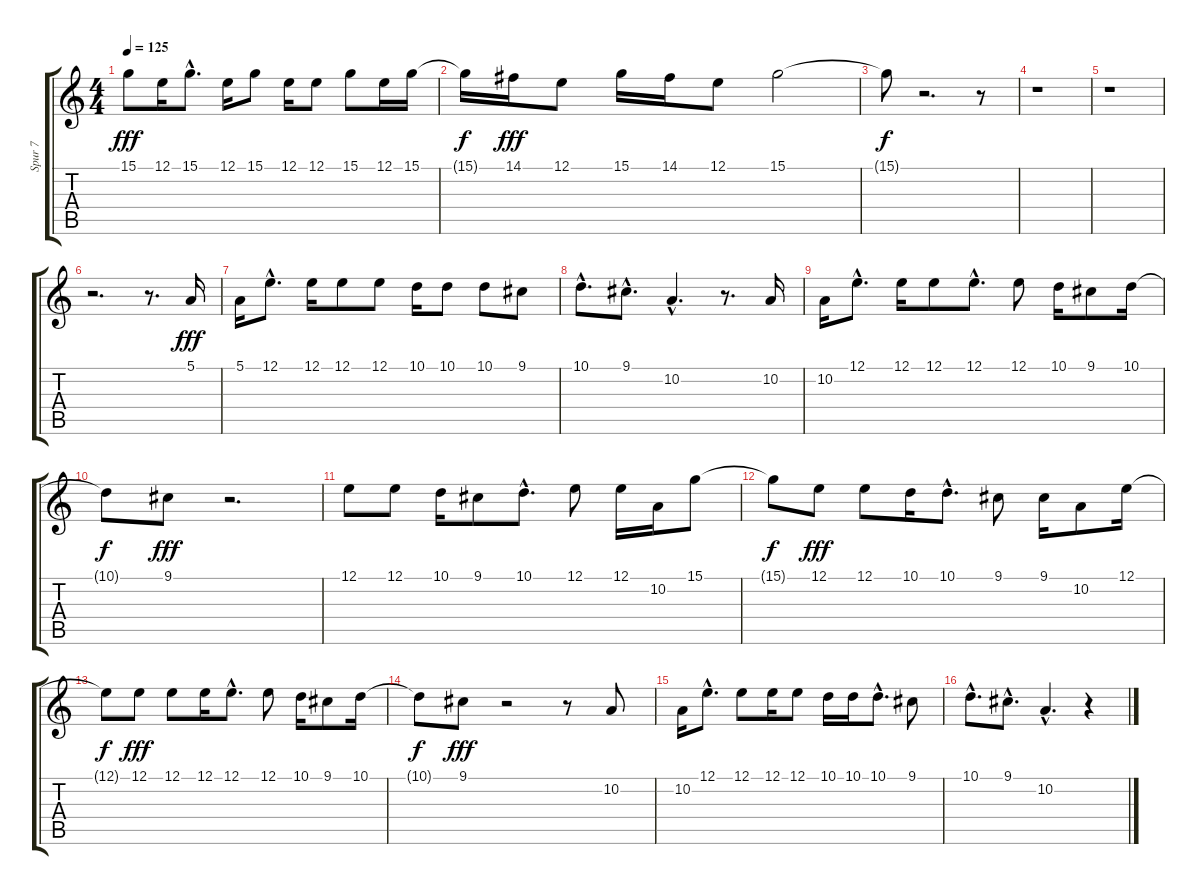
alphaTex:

\track ("Spur 7" "Spur 7") {instrument trumpet}
\staff {score tabs}
\tuning (E4 B3 G3 D3 A2 E2) {hide}
\ts (4 4)
\tempo 125
\clef g2
\ks c
15.1.8{dy fff} 12.1.16 15.1{hac}.8{d} 12.1.16 15.1.8 12.1.16 12.1.8 15.1.8 12.1.16 15.1.16 |
15.1{t}.16{dy f} 14.1.16{dy fff} 12.1.8 15.1.16 14.1.16 12.1.8 15.1.2 |
15.1{t}.8{dy f} r.2{d} r.8 |
r.1 |
r.1 |
r.2{d} r.8{d} 5.1.16{dy fff} |
5.1.16 12.1{hac}.8{d} 12.1.16 12.1.8 12.1.8 10.1.16 10.1.8 10.1.8 9.1.8 |
10.1{hac}.8{d} 9.1{hac}.8{d} 10.2{hac}.4{d} r.8{d} 10.2.16 |
10.2.16 12.1{hac}.8{d} 12.1.16 12.1.8 12.1{hac}.8{d} 12.1.8 10.1.16 9.1.8 10.1.16 |
10.1{t}.8{dy f} 9.1.8{dy fff} r.2{d} |
12.1.8 12.1.8 10.1.16 9.1.8 10.1{hac}.8{d} 12.1.8 12.1.16 10.2.16 15.1.8 |
15.1{t}.8{dy f} 12.1.8{dy fff} 12.1.8 10.1.16 10.1{hac}.8{d} 9.1.8 9.1.16 10.2.8 12.1.16 |
12.1{t}.8{dy f} 12.1.8{dy fff} 12.1.8 12.1.16 12.1{hac}.8{d} 12.1.8 10.1.16 9.1.8 10.1.16 |
10.1{t}.8{dy f} 9.1.8{dy fff} r.2 r.8 10.2.8 |
10.2.16 12.1{hac}.8{d} 12.1.8 12.1.16 12.1.8 10.1.16 10.1.16 10.1{hac}.8{d} 9.1.8 |
10.1{hac}.8{d} 9.1{hac}.8{d} 10.2{hac}.4{d} r.4
